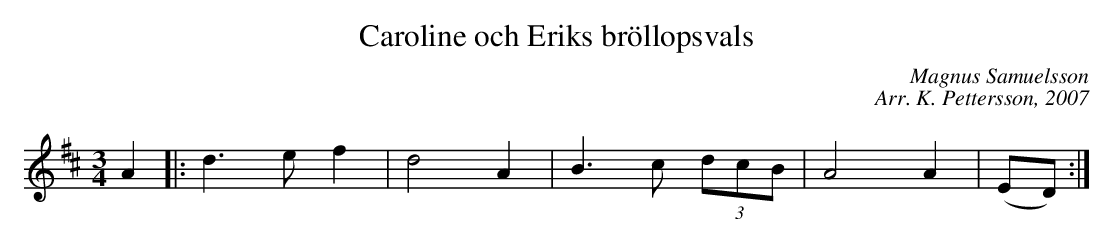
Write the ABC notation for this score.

X:1
T: Caroline och Eriks bröllopsvals
C: Magnus Samuelsson
C: Arr. K. Pettersson, 2007
M: 3/4
L: 1/4
K: D
V:1
A |: d>ef | d2A | B>c (3d/c/B/ | A2A | (E/D/) :|
